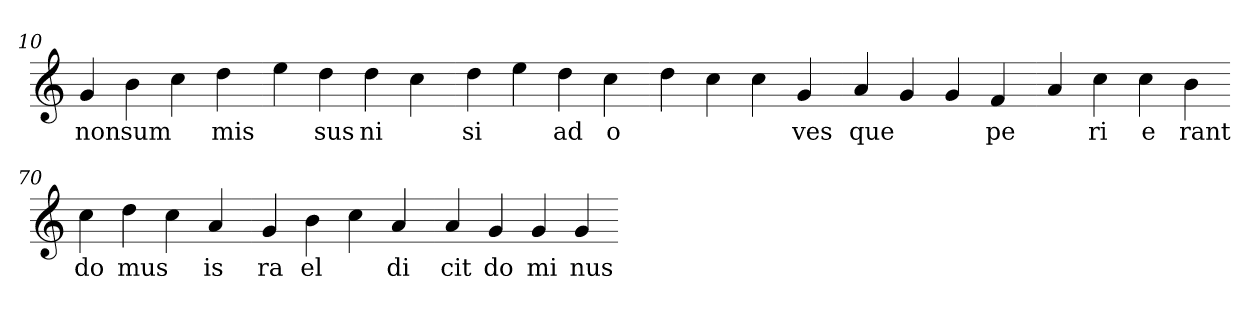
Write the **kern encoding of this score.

**kern	**text
*part1	*part1
*staff1	*staff1
*clefG2	*
=10.	=10.
4g	non
4b	sum
4cc	.
4dd	mis
=20.-	=20.-
4ee	.
4dd	sus
4dd	ni
4cc	.
=30.-	=30.-
4dd	si
4ee	.
4dd	ad
4cc	o
=40.-	=40.-
4dd	.
4cc	.
4cc	.
4g	ves
=50.-	=50.-
4a	que
4g	.
4g	.
4f	pe
=60.-	=60.-
4a	.
4cc	ri
4cc	e
4b	rant
=70.-	=70.-
4cc	do
4dd	mus
4cc	.
4a	is
=80.-	=80.-
4g	ra
4b	el
4cc	.
4a	di
=90.-	=90.-
4a	cit
4g	do
4g	mi
4g	nus
=-	=-
*-	*-
